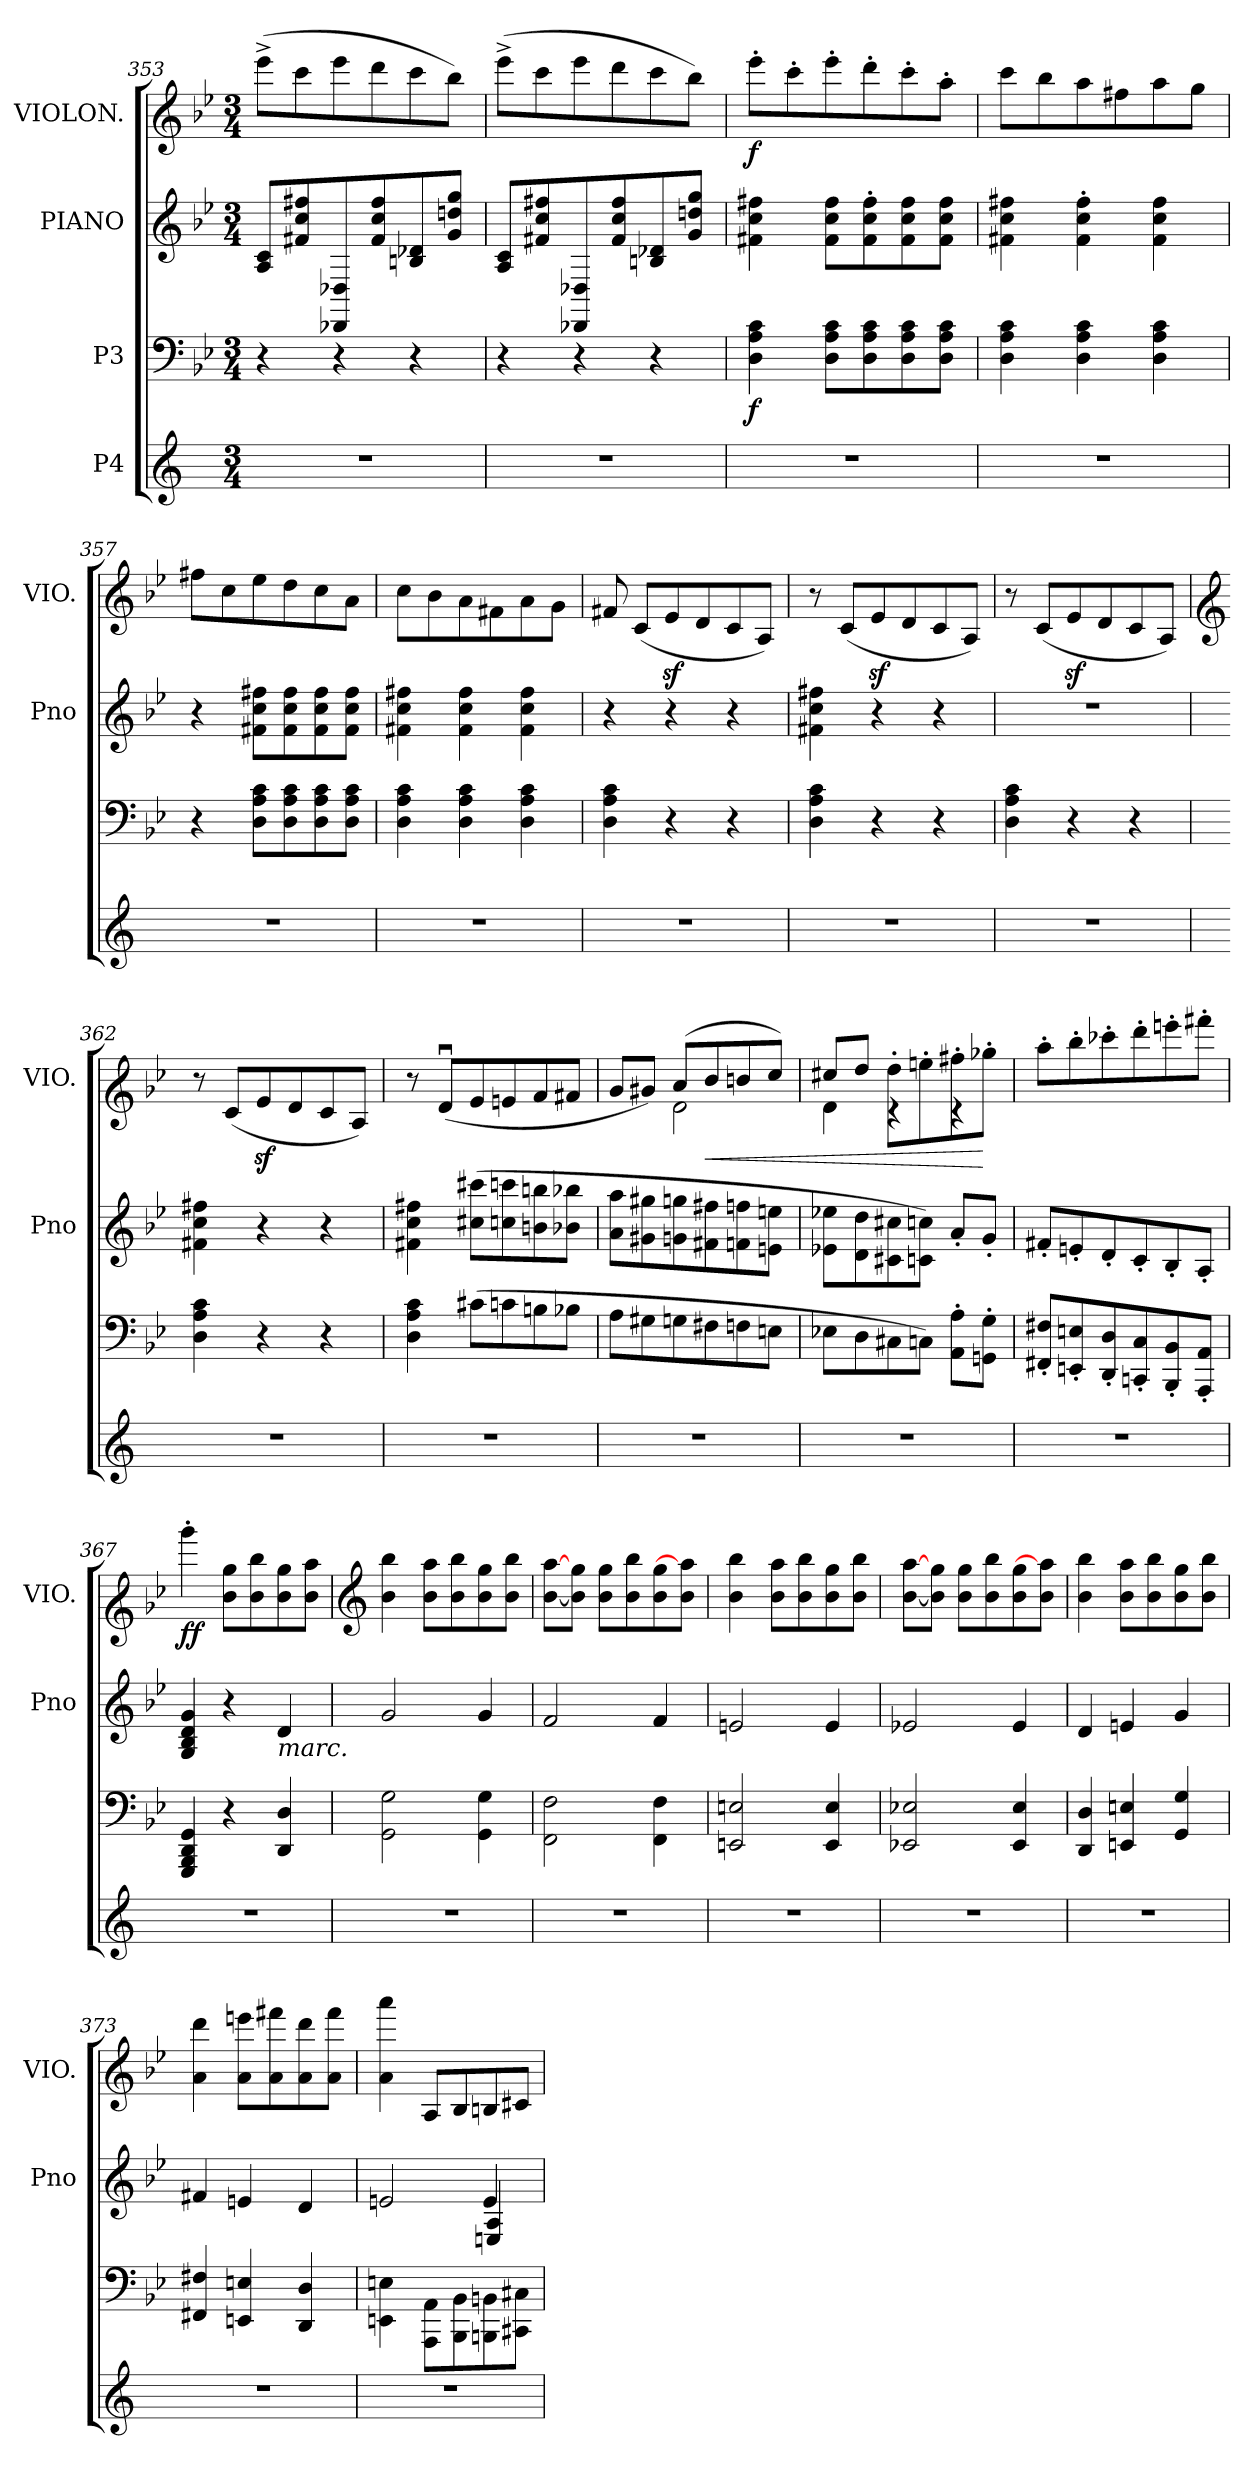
**kern	**kern	**dynam	**kern	**kern	**dynam
*part4	*part3	*part3	*part2	*part1	*part1
*staff4	*staff3	*staff3	*staff2	*staff1	*staff1
*I"P4	*I"P3	*	*I"PIANO	*I"VIOLON.	*
*	*	*	*I'Pno	*I'VIO.	*
*clefG2	*clefF4	*	*clefG2	*clefG2	*
*k[]	*k[b-e-]	*	*k[b-e-]	*k[b-e-]	*
*C:	*B-:	*	*B-:	*B-:	*
*M3/4	*M3/4	*	*M3/4	*M3/4	*
=353	=353	=353	=353	=353	=353
!LO:N:vis=1	!	!	!	!	!
2.r	4r	.	8Ai/ 8ciL	(8eee-^i\L	.
.	.	.	8f#Xi\ 8cci 8ff#Xi	8ccci\	.
.	4r	.	8DD-Xi/ 8D-Xi	8eee-i\	.
.	.	.	8f#i\ 8cci 8ff#i	8dddi\	.
.	4r	.	8Bni/ 8d-Xi	8ccci\	.
.	.	.	8gi\ 8ddni 8ggiJ	8bb-i\J)	.
=354	=354	=354	=354	=354	=354
!LO:N:vis=1	!	!	!	!	!
2.r	4r	.	8Ai/ 8ciL	(8eee-^i\L	.
.	.	.	8f#Xi\ 8cci 8ff#Xi	8ccci\	.
.	4r	.	8DD-Xi/ 8D-Xi	8eee-i\	.
.	.	.	8f#i\ 8cci 8ff#i	8dddi\	.
.	4r	.	8Bni/ 8d-Xi	8ccci\	.
.	.	.	8gi\ 8ddni 8ggiJ	8bb-i\J)	.
!!LO:PB:g=z
=355	=355	=355	=355	=355	=355
!LO:N:vis=1	!	!	!	!	!
2.r	4Di\ 4Ai 4ci	f	4f#Xi\ 4cci 4ff#Xi	8eee-'i\L	f
.	.	.	.	8ccc'i\	.
.	8Di\ 8Ai 8ciL	.	8f#i\ 8cci 8ff#iL	8eee-'i\	.
.	8Di\ 8Ai 8ci	.	8f#i\' 8cci' 8ff#i'	8ddd'i\	.
.	8Di\ 8Ai 8ci	.	8f#i\ 8cci 8ff#i	8ccc'i\	.
.	8Di\ 8Ai 8ciJ	.	8f#i\ 8cci 8ff#iJ	8aa'i\J	.
=356	=356	=356	=356	=356	=356
!LO:N:vis=1	!	!	!	!	!
2.r	4Di\ 4Ai 4ci	.	4f#Xi\ 4cci 4ff#Xi	8ccci\L	.
.	.	.	.	8bb-i\	.
.	4Di\ 4Ai 4ci	.	4f#i\' 4cci' 4ff#i'	8aai\	.
.	.	.	.	8ff#Xi\	.
.	4Di\ 4Ai 4ci	.	4f#i\ 4cci 4ff#i	8aai\	.
.	.	.	.	8ggi\J	.
=357	=357	=357	=357	=357	=357
!LO:N:vis=1	!	!	!	!	!
2.r	4r	.	4r	8ff#Xi\L	.
.	.	.	.	8cci\	.
.	8Di\ 8Ai 8ciL	.	8f#Xi\ 8cci 8ff#XiL	8ee-i\	.
.	8Di\ 8Ai 8ci	.	8f#i\ 8cci 8ff#i	8ddi\	.
.	8Di\ 8Ai 8ci	.	8f#i\ 8cci 8ff#i	8cci\	.
.	8Di\ 8Ai 8ciJ	.	8f#i\ 8cci 8ff#iJ	8ai\J	.
=358	=358	=358	=358	=358	=358
!LO:N:vis=1	!	!	!	!	!
2.r	4Di\ 4Ai 4ci	.	4f#Xi\ 4cci 4ff#Xi	8cci\L	.
.	.	.	.	8b-i\	.
.	4Di\ 4Ai 4ci	.	4f#i\ 4cci 4ff#i	8ai\	.
.	.	.	.	8f#Xi\	.
.	4Di\ 4Ai 4ci	.	4f#i\ 4cci 4ff#i	8ai\	.
.	.	.	.	8gi\J	.
=359	=359	=359	=359	=359	=359
!LO:N:vis=1	!	!	!	!	!
2.r	4Di\ 4Ai 4ci	.	4r	8f#Xi/	.
.	.	.	.	(8ci/L	.
.	4r	.	4r	8e-zi/	.
.	.	.	.	8di/	.
.	4r	.	4r	8ci/	.
.	.	.	.	8Ai/J)	.
=360	=360	=360	=360	=360	=360
!LO:N:vis=1	!	!	!	!	!
2.r	4Di\ 4Ai 4ci	.	4f#Xi\ 4cci 4ff#Xi	8r	.
.	.	.	.	(8ci/L	.
.	4r	.	4r	8e-zi/	.
.	.	.	.	8di/	.
.	4r	.	4r	8ci/	.
.	.	.	.	8Ai/J)	.
=361	=361	=361	=361	=361	=361
!LO:N:vis=1	!	!	!LO:N:vis=1	!	!
2.r	4Di\ 4Ai 4ci	.	2.r	8r	.
.	.	.	.	(8ci/L	.
.	4r	.	.	8e-zi/	.
.	.	.	.	8di/	.
.	4r	.	.	8ci/	.
.	.	.	.	8Ai/J)	.
!!LO:LB:g=z
=362	=362	=362	=362	=362	=362
*	*	*	*	*clefG1	*
!LO:N:vis=1	!	!	!	!	!
2.r	4Di\ 4Ai 4ci	.	4f#Xi\ 4cci 4ff#Xi	8r	.
.	.	.	.	(8e-i/L	.
.	4r	.	4r	8gzi/	.
.	.	.	.	8fi/	.
.	4r	.	4r	8e-i/	.
.	.	.	.	8ci/J)	.
=363	=363	=363	=363	=363	=363
!LO:N:vis=1	!	!	!	!	!
2.r	4Di\ 4Ai 4ci	.	4f#Xi\ 4cci 4ff#Xi	8r	.
.	.	.	.	(8fui/L	.
.	(8c#Xi\L	.	(8cc#Xi\ 8ccc#XiL	8gi/	.
.	8cni\	.	8ccni\ 8cccni	8gni/	.
.	8Bni\	.	8bni\ 8bbni	8ai/	.
.	8B-Xi\J	.	8b-Xi\ 8bb-XiJ	8a#Xi/J	.
=364	=364	=364	=364	=364	=364
!LO:N:vis=1	!	!	!	!	!
*	*	*	*	*^	*
2.r	8Ai\L	.	8ai\ 8aaiL	8b-i/L	(4ryy	.
.	8G#Xi\	.	8g#Xi\ 8gg#Xi	8b#Xi/J)	.	.
.	8Gni\	.	8gni\ 8ggni	(8cci/L	2fi\	.
!	!	!	!	!	!	!LO:HP:b
.	8F#Xi\	.	8f#Xi\ 8ff#Xi	8ddi/	.	<
.	8Fni\	.	8fni\ 8ffni	8ddni/	.	.
.	8Eni\J	.	8eni\ 8eeniJ	8ee-i/J)	.	.
=365	=365	=365	=365	=365	=365	=365
!LO:N:vis=1	!	!	!	!	!	!
2.r	8E-Xi\L	.	8e-Xi\ 8ee-XiL	8ee#Xi/L	4fi\)	.
.	8Di\	.	8di\ 8ddi	8ffi/J	.	.
.	8C#Xi\	.	8c#Xi\ 8cc#Xi	8ff'i\L	4r	.
.	8Cni\J)	.	8cni\ 8ccniJ)	8ggn'i\	.	.
.	8AAi\' 8Ai'L	.	8a'i/L	8aa#X'i\	4r	.
.	8GGni\' 8Gi'J	.	8g'i/J	8bb-X'i\J	.	[
*	*	*	*	*v	*v	*
=366	=366	=366	=366	=366	=366
!LO:N:vis=1	!	!	!	!	!
2.r	8FF#Xi/' 8F#Xi'L	.	8f#X'i/L	8ccc'i\L	.
.	8EEni/' 8Eni'	.	8en'i/	8ddd'i\	.
.	8DDi/' 8Di'	.	8d'i/	8eee-X'i\	.
.	8CCni/' 8Ci'	.	8c'i/	8fff'i\	.
.	8BBB-i/' 8BB-i'	.	8B-'i/	8gggn'i\	.
.	8AAAi/' 8AAi'J	.	8A'i/J	8aaa#X'i\J	.
=367	=367	=367	=367	=367	=367
!LO:N:vis=1	!	!	!	!	!
2.r	4GGGi/ 4BBB-i 4DDi 4GGi	.	4Gi/ 4B-i 4di 4gi	4bbb-'i\	ff
.	4r	.	4r	8ddi\ 8bb-iL	.
.	.	.	.	8ddi\ 8dddi	.
!	!	!	!LO:TX:b:i:t=marc.	!	!
.	4DDi/ 4Di	.	4di/	8ddi\ 8bb-i	.
.	.	.	.	8ddi\ 8ccciJ	.
!!LO:LB:g=z
=368	=368	=368	=368	=368	=368
*	*	*	*	*clefG2	*
!LO:N:vis=1	!	!	!	!	!
2.r	2GGi\ 2Gi	.	2gi/	4b-i\ 4bb-i	.
.	.	.	.	8b-i\ 8aaiL	.
.	.	.	.	8b-i\ 8bb-i	.
.	4GGi\ 4Gi	.	4gi/	8b-i\ 8ggi	.
.	.	.	.	8b-i\ 8bb-iJ	.
=369	=369	=369	=369	=369	=369
!LO:N:vis=1	!	!	!	!	!
2.r	2FFi\ 2Fi	.	2fi/	[<8b-i\ [>8aaiL	.
.	.	.	.	8b-i\] 8ggiJ	.
.	.	.	.	8b-i\ 8ggiL	.
.	.	.	.	8b-i\ 8bb-i	.
.	4FFi\ 4Fi	.	4fi/	8b-i\ 8ggi	.
.	.	.	.	8b-i\ 8aai]J	.
=370	=370	=370	=370	=370	=370
!LO:N:vis=1	!	!	!	!	!
2.r	2EEni/ 2Eni	.	2eni/	4b-i\ 4bb-i	.
.	.	.	.	8b-i\ 8aaiL	.
.	.	.	.	8b-i\ 8bb-i	.
.	4EEi/ 4Ei	.	4ei/	8b-i\ 8ggi	.
.	.	.	.	8b-i\ 8bb-iJ	.
=371	=371	=371	=371	=371	=371
!LO:N:vis=1	!	!	!	!	!
2.r	2EE-Xi/ 2E-Xi	.	2e-Xi/	[<8b-i\ [>8aaiL	.
.	.	.	.	8b-i\] 8ggiJ	.
.	.	.	.	8b-i\ 8ggiL	.
.	.	.	.	8b-i\ 8bb-i	.
.	4EE-i/ 4E-i	.	4e-i/	8b-i\ 8ggi	.
.	.	.	.	8b-i\ 8aai]J	.
=372	=372	=372	=372	=372	=372
!LO:N:vis=1	!	!	!	!	!
2.r	4DDi/ 4Di	.	4di/	4b-i\ 4bb-i	.
.	4EEni/ 4Eni	.	4eni/	8b-i\ 8aaiL	.
.	.	.	.	8b-i\ 8bb-i	.
.	4GGi/ 4Gi	.	4gi/	8b-i\ 8ggi	.
.	.	.	.	8b-i\ 8bb-iJ	.
=373	=373	=373	=373	=373	=373
!LO:N:vis=1	!	!	!	!	!
2.r	4FF#Xi/ 4F#Xi	.	4f#Xi/	4ai\ 4dddi	.
.	4EEni/ 4Eni	.	4eni/	8ai\ 8eeeniL	.
.	.	.	.	8ai\ 8fff#Xi	.
.	4DDi/ 4Di	.	4di/	8ai\ 8dddi	.
.	.	.	.	8ai\ 8fff#iJ	.
=374	=374	=374	=374	=374	=374
!LO:N:vis=1	!	!	!	!	!
*	*	*	*^	*	*
2.r	4EEni\ 4Eni	.	2eni/	2ryy	4ai\ 4aaai	.
.	8AAAi\ 8AAiL	.	.	.	8Ai/L	.
.	8BBB-i\ 8BB-i	.	.	.	8B-i/	.
.	8BBBni\ 8BBni	.	4ei/	4Eni/ 4Ai	8Bni/	.
.	8CC#Xi\ 8C#XiJ	.	.	.	8c#Xi/J	.
*	*	*	*v	*v	*	*
=	=	=	=	=	=
*-	*-	*-	*-	*-	*-
